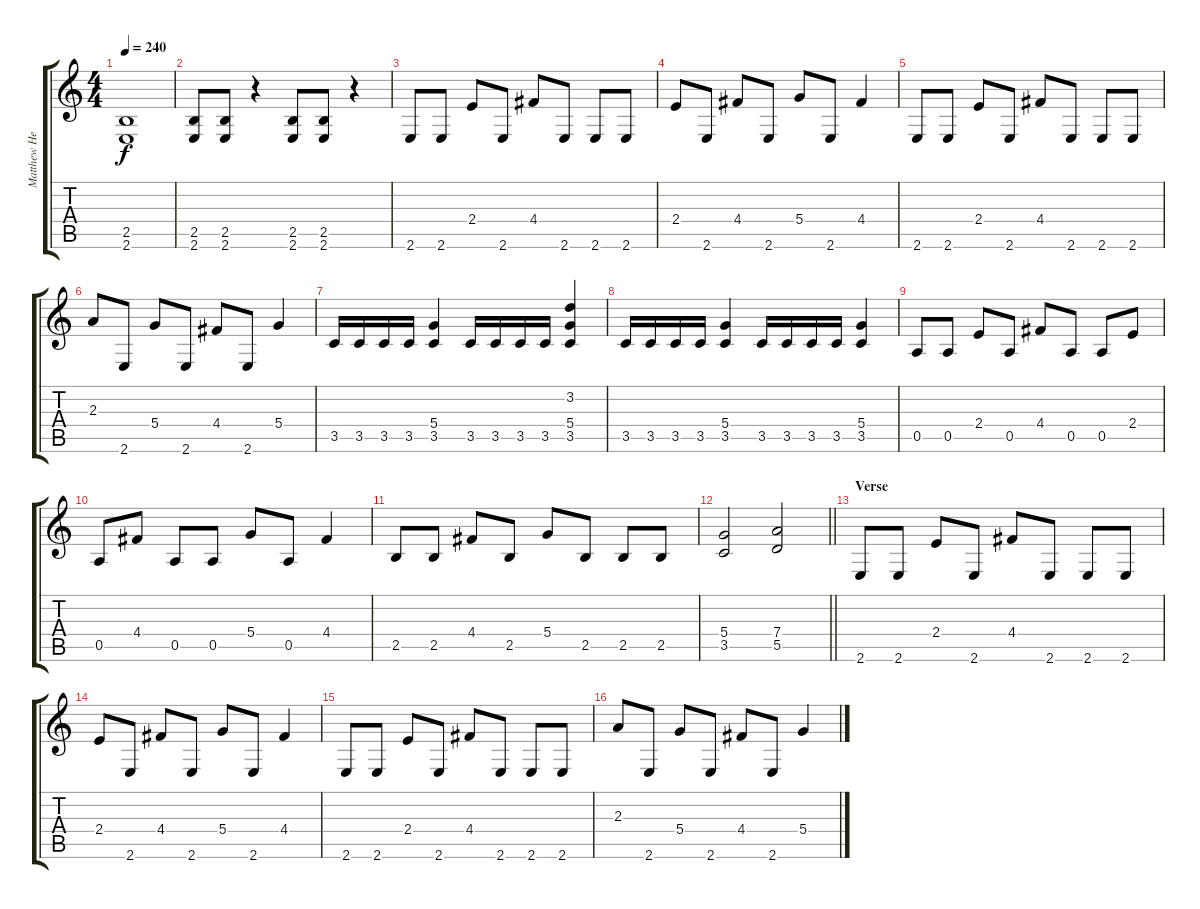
\track ("Matthew Heafy" "Matthew He") {instrument distortionguitar}
\staff {score tabs}
\tuning (E4 B3 G3 D3 A2 D2) {hide}
\ts (4 4)
\tempo 240
\clef g2
\ks c
(2.5 2.6).1{dy f instrument distortionguitar} |
(2.5 2.6).8 (2.5 2.6).8 r.4 (2.5 2.6).8 (2.5 2.6).8 r.4 |
2.6.8 2.6.8 2.4.8 2.6.8 4.4.8 2.6.8 2.6.8 2.6.8 |
2.4.8 2.6.8 4.4.8 2.6.8 5.4.8 2.6.8 4.4.4 |
2.6.8 2.6.8 2.4.8 2.6.8 4.4.8 2.6.8 2.6.8 2.6.8 |
2.3.8 2.6.8 5.4.8 2.6.8 4.4.8 2.6.8 5.4.4 |
3.5.16 3.5.16 3.5.16 3.5.16 (5.4 3.5).4 3.5.16 3.5.16 3.5.16 3.5.16 (3.2 5.4 3.5).4 |
3.5.16 3.5.16 3.5.16 3.5.16 (5.4 3.5).4 3.5.16 3.5.16 3.5.16 3.5.16 (5.4 3.5).4 |
0.5.8 0.5.8 2.4.8 0.5.8 4.4.8 0.5.8 0.5.8 2.4.8 |
0.5.8 4.4.8 0.5.8 0.5.8 5.4.8 0.5.8 4.4.4 |
2.5.8 2.5.8 4.4.8 2.5.8 5.4.8 2.5.8 2.5.8 2.5.8 |
\barLineRight lightlight
(5.4 3.5).2 (7.4 5.5).2 |
\section ("" "Verse")
2.6.8 2.6.8 2.4.8 2.6.8 4.4.8 2.6.8 2.6.8 2.6.8 |
2.4.8 2.6.8 4.4.8 2.6.8 5.4.8 2.6.8 4.4.4 |
2.6.8 2.6.8 2.4.8 2.6.8 4.4.8 2.6.8 2.6.8 2.6.8 |
2.3.8 2.6.8 5.4.8 2.6.8 4.4.8 2.6.8 5.4.4
